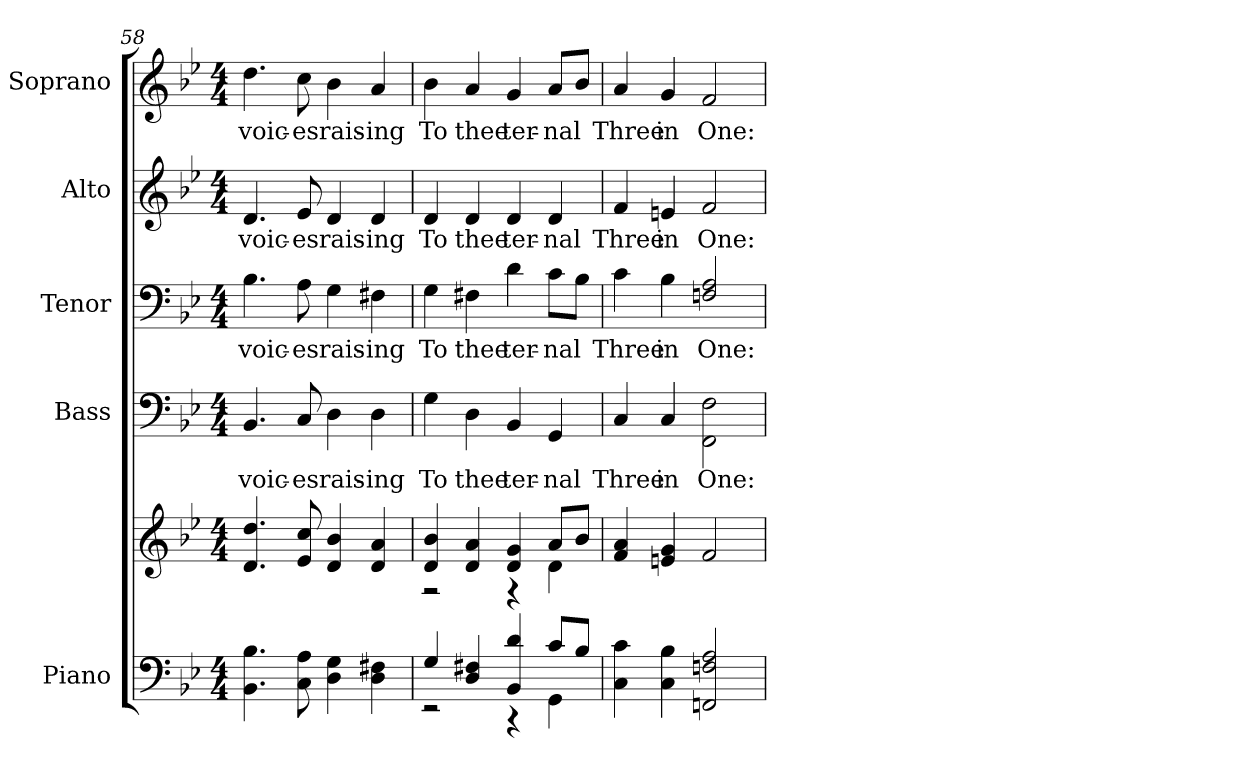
**kern	**kern	**kern	**text	**kern	**text	**kern	**text	**kern	**text
*part5	*part5	*part4	*part4	*part3	*part3	*part2	*part2	*part1	*part1
*staff6	*staff5	*staff4	*staff4	*staff3	*staff3	*staff2	*staff2	*staff1	*staff1
*I"Piano	*	*I"Bass	*	*I"Tenor	*	*I"Alto	*	*I"Soprano	*
*I'Pno.	*	*I'B.	*	*I'T.	*	*I'A.	*	*I'S.	*
*clefF4	*clefG2	*clefF4	*	*clefF4	*	*clefG2	*	*clefG2	*
*k[b-e-]	*k[b-e-]	*k[b-e-]	*	*k[b-e-]	*	*k[b-e-]	*	*k[b-e-]	*
*B-:	*B-:	*B-:	*	*B-:	*	*B-:	*	*B-:	*
*M4/4	*M4/4	*M4/4	*	*M4/4	*	*M4/4	*	*M4/4	*
=58	=58	=58	=58	=58	=58	=58	=58	=58	=58
!	!	!	!LO:LY:b:color=#000000	!	!	!	!	!	!
!	!	!	!	!	!LO:LY:b:color=#000000	!	!	!	!
!	!	!	!	!	!	!	!LO:LY:b:color=#000000	!	!
!	!	!	!	!	!	!	!	!	!LO:LY:b:color=#000000
4.BB-i\ 4.B-i	4.di/ 4.ddi	4.BB-i/	voic-	4.B-i\	voic-	4.di/	voic-	4.ddi\	voic-
!	!	!	!LO:LY:b:color=#000000	!	!	!	!	!	!
!	!	!	!	!	!LO:LY:b:color=#000000	!	!	!	!
!	!	!	!	!	!	!	!LO:LY:b:color=#000000	!	!
!	!	!	!	!	!	!	!	!	!LO:LY:b:color=#000000
8Ci\ 8Ai	8e-i/ 8cci	8Ci/	-es	8Ai\	-es	8e-i/	-es	8cci\	-es
!	!	!	!LO:LY:b:color=#000000	!	!	!	!	!	!
!	!	!	!	!	!LO:LY:b:color=#000000	!	!	!	!
!	!	!	!	!	!	!	!LO:LY:b:color=#000000	!	!
!	!	!	!	!	!	!	!	!	!LO:LY:b:color=#000000
4Di\ 4Gi	4di/ 4b-i	4Di\	rais-	4Gi\	rais-	4di/	rais-	4b-i\	rais-
!	!	!	!LO:LY:b:color=#000000	!	!	!	!	!	!
!	!	!	!	!	!LO:LY:b:color=#000000	!	!	!	!
!	!	!	!	!	!	!	!LO:LY:b:color=#000000	!	!
!	!	!	!	!	!	!	!	!	!LO:LY:b:color=#000000
4Di\ 4F#Xi	4di/ 4ai	4Di\	-ing	4F#Xi\	-ing	4di/	-ing	4ai/	-ing
!!LO:PB:g=z
=59	=59	=59	=59	=59	=59	=59	=59	=59	=59
*^	*^	*	*	*	*	*	*	*	*
!	!	!	!	!	!LO:LY:b:color=#000000	!	!	!	!	!	!
!	!	!	!	!	!	!	!LO:LY:b:color=#000000	!	!	!	!
!	!	!	!	!	!	!	!	!	!LO:LY:b:color=#000000	!	!
!	!	!	!	!	!	!	!	!	!	!	!LO:LY:b:color=#000000
4Gi/	2r	4di/ 4b-i	2r	4Gi\	To	4Gi\	To	4di/	To	4b-i\	To
!	!	!	!	!	!LO:LY:b:color=#000000	!	!	!	!	!	!
!	!	!	!	!	!	!	!LO:LY:b:color=#000000	!	!	!	!
!	!	!	!	!	!	!	!	!	!LO:LY:b:color=#000000	!	!
!	!	!	!	!	!	!	!	!	!	!	!LO:LY:b:color=#000000
4Di/ 4F#Xi	.	4di/ 4ai	.	4Di\	thee	4F#Xi\	thee	4di/	thee	4ai/	thee
!	!	!	!	!	!LO:LY:b:color=#000000	!	!	!	!	!	!
!	!	!	!	!	!	!	!LO:LY:b:color=#000000	!	!	!	!
!	!	!	!	!	!	!	!	!	!LO:LY:b:color=#000000	!	!
!	!	!	!	!	!	!	!	!	!	!	!LO:LY:b:color=#000000
4BB-i/ 4di	4r	4di/ 4gi	4r	4BB-i/	ter-	4di\	ter-	4di/	ter-	4gi/	ter-
!	!	!	!	!	!LO:LY:b:color=#000000	!	!	!	!	!	!
!	!	!	!	!	!	!	!LO:LY:b:color=#000000	!	!	!	!
!	!	!	!	!	!	!	!	!	!LO:LY:b:color=#000000	!	!
!	!	!	!	!	!	!	!	!	!	!	!LO:LY:b:color=#000000
8ci/L	4GGi\	8ai/L	4di\	4GGi/	-nal	8ci\L	-nal	4di/	-nal	8ai/L	-nal
8B-i/J	.	8b-i/J	.	.	.	8B-i\J	.	.	.	8b-i/J	.
*v	*v	*	*	*	*	*	*	*	*	*	*
*	*v	*v	*	*	*	*	*	*	*	*
=60	=60	=60	=60	=60	=60	=60	=60	=60	=60
!	!	!	!LO:LY:b:color=#000000	!	!	!	!	!	!
!	!	!	!	!	!LO:LY:b:color=#000000	!	!	!	!
!	!	!	!	!	!	!	!LO:LY:b:color=#000000	!	!
!	!	!	!	!	!	!	!	!	!LO:LY:b:color=#000000
4Ci\ 4ci	4fi/ 4ai	4Ci/	Three	4ci\	Three	4fi/	Three	4ai/	Three
!	!	!	!LO:LY:b:color=#000000	!	!	!	!	!	!
!	!	!	!	!	!LO:LY:b:color=#000000	!	!	!	!
!	!	!	!	!	!	!	!LO:LY:b:color=#000000	!	!
!	!	!	!	!	!	!	!	!	!LO:LY:b:color=#000000
4Ci\ 4B-i	4eni/ 4gi	4Ci/	in	4B-i\	in	4eni/	in	4gi/	in
!	!	!	!LO:LY:b:color=#000000	!	!	!	!	!	!
!	!	!	!	!	!LO:LY:b:color=#000000	!	!	!	!
!	!	!	!	!	!	!	!LO:LY:b:color=#000000	!	!
!	!	!	!	!	!	!	!	!	!LO:LY:b:color=#000000
2FFni/ 2Fni 2Ai	2fi/	2FFi\ 2Fi	One:	2Fni/ 2Ai	One:	2fi/	One:	2fi/	One:
=	=	=	=	=	=	=	=	=	=
*-	*-	*-	*-	*-	*-	*-	*-	*-	*-
